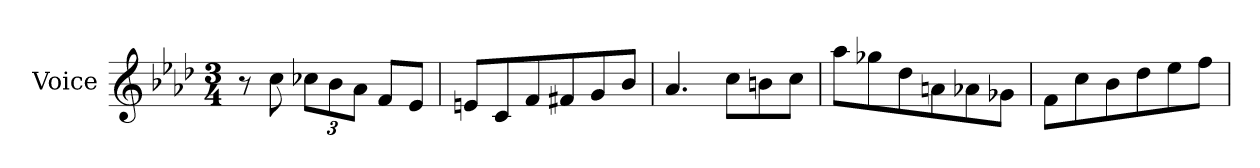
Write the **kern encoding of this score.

**kern
*part1
*staff1
*I"Voice
*I'Voice
*clefG2
*k[b-e-a-d-]
*M3/4
=1
8r
8cc\
12cc-X\L
12b-\
12a-\J
8f/L
8e-/J
=2
8en/L
8c/
8f/
8f#X/
8g/
8b-/J
=3
4.a-/
8cc\L
8bn\
8cc\J
=4
8aa-\L
8gg-X\
8dd-\
8an\
8a-X\
8g-X\J
=5
8f\L
8cc\
8b-\
8dd-\
8ee-\
8ff\J
=
*-
